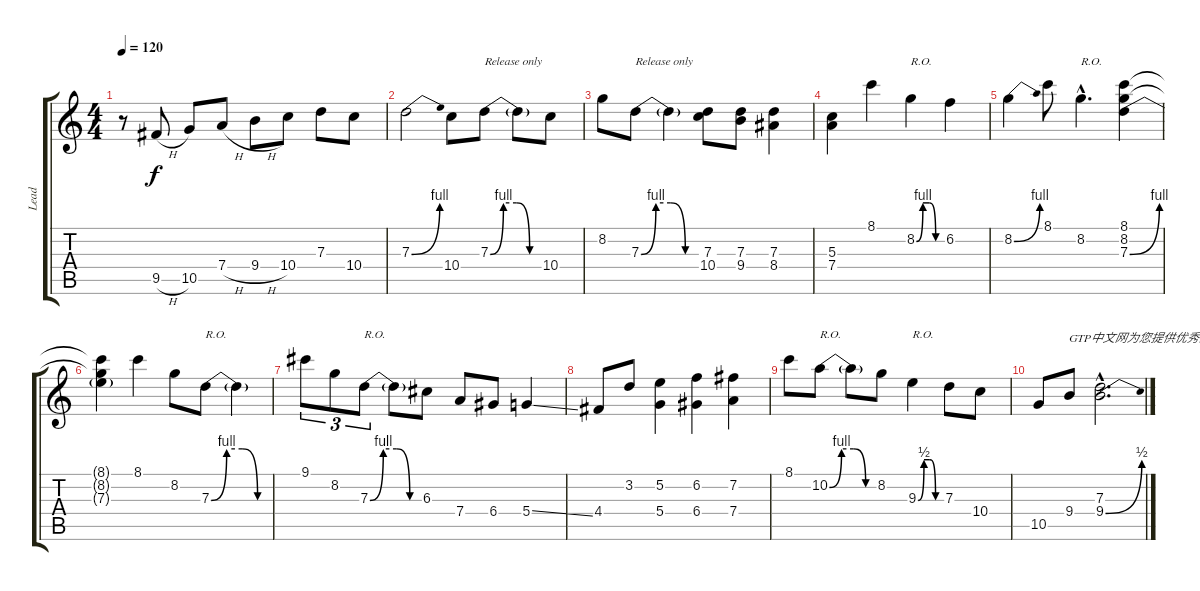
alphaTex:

\track ("Lead" "Lead") {instrument electricguitarclean}
\staff {score tabs}
\tuning (E4 B3 G3 D3 A2 E2) {hide}
\ts (4 4)
\tempo 120
\clef g2
\ks c
r.8{dy f instrument electricguitarclean} 9.5{h}.8 10.5.8 7.4{h}.8 9.4{h}.8 10.4.8 7.3.8 10.4.8 |
7.3{be (bend 0 0 60 4)}.2 10.4.8 7.3{be (custom 0 0 15 4 30 4 45 0 60 0)}.8{txt "Release only"} 7.3{t}.8 10.4.8 |
8.2.8 7.3{be (custom 0 0 15 4 30 4 45 0 60 0)}.8{txt "Release only"} 7.3{t}.4 (7.3 10.4).8 (7.3 9.4).8 (7.3 8.4).4 |
(5.3 7.4).4 8.1.4 8.2{be (custom 0 0 15 4 30 4 45 0 60 0)}.4{txt "R.O."} 6.2.4 |
8.2{be (bend 0 0 60 4)}.4 8.1.8 8.2{hac}.4{d txt "R.O."} (8.1 8.2 7.3{be (bend 0 0 60 4)}).4 |
(8.1{t} 8.2{t} 7.3{t}).4 8.1.4 8.2.8 7.3{be (custom 0 0 15 4 30 4 45 0 60 0)}.8{txt "R.O."} 7.3{t}.4 |
9.1.8{tu (3 2)} 8.2.8{tu (3 2)} 7.3{be (custom 0 0 15 4 30 4 45 0 60 0)}.8{tu (3 2) txt "R.O."} 7.3{t}.8 6.3.8 7.4.8 6.4.8 5.4{ss}.4 |
4.4.8 3.2.8 (5.2 5.4).4 (6.2 6.4).4 (7.2 7.4).4 |
8.1.8 10.2{be (custom 0 0 15 4 30 4 45 0 60 0)}.8{txt "R.O."} 10.2{t}.8 8.2.8 9.3{be (custom 0 0 15 2 30 2 45 0 60 0)}.4{txt "R.O."} 7.3.8 10.4.8 |
10.5.8 9.4.8{txt "GTP中文网为您提供优秀的谱子"} (7.3{hac} 9.4{be (bend 0 0 60 2) hac}).2{d}
